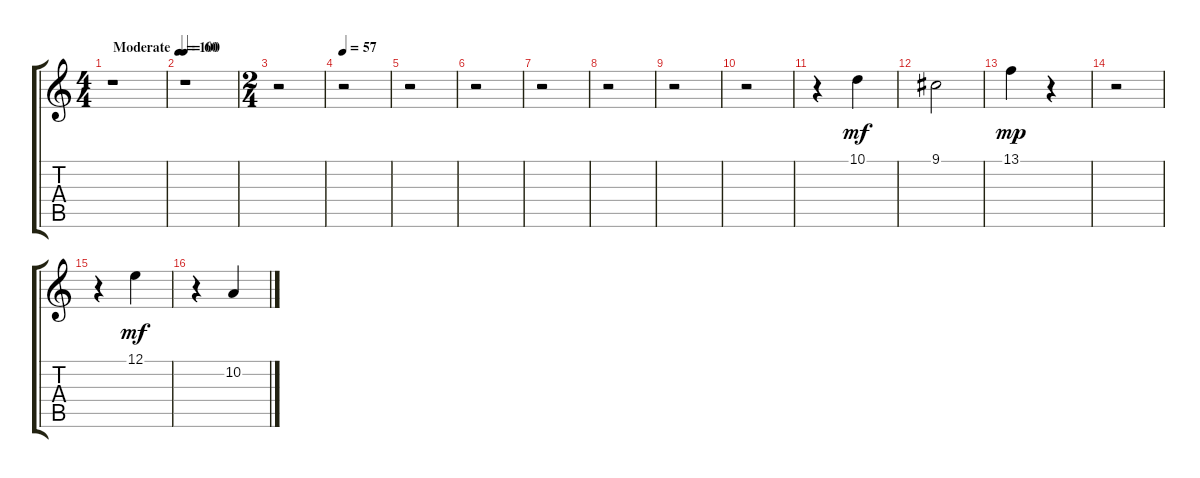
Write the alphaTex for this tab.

\track "" {instrument vibraphone}
\staff {score tabs}
\tuning (E4 B3 G3 D3 A2 E2) {hide}
\ts (4 4)
\tempo (100 "Moderate")
\clef g2
\ks c
r.1{dy mf instrument vibraphone} |
\tempo 60
r.1 |
\ts (2 4)
r.2 |
\tempo 57
r.2 |
r.2 |
r.2 |
r.2 |
r.2 |
r.2 |
r.2 |
r.4 10.1.4 |
9.1.2 |
13.1.4{dy mp} r.4 |
r.2 |
r.4 12.1.4{dy mf} |
r.4 10.2.4
